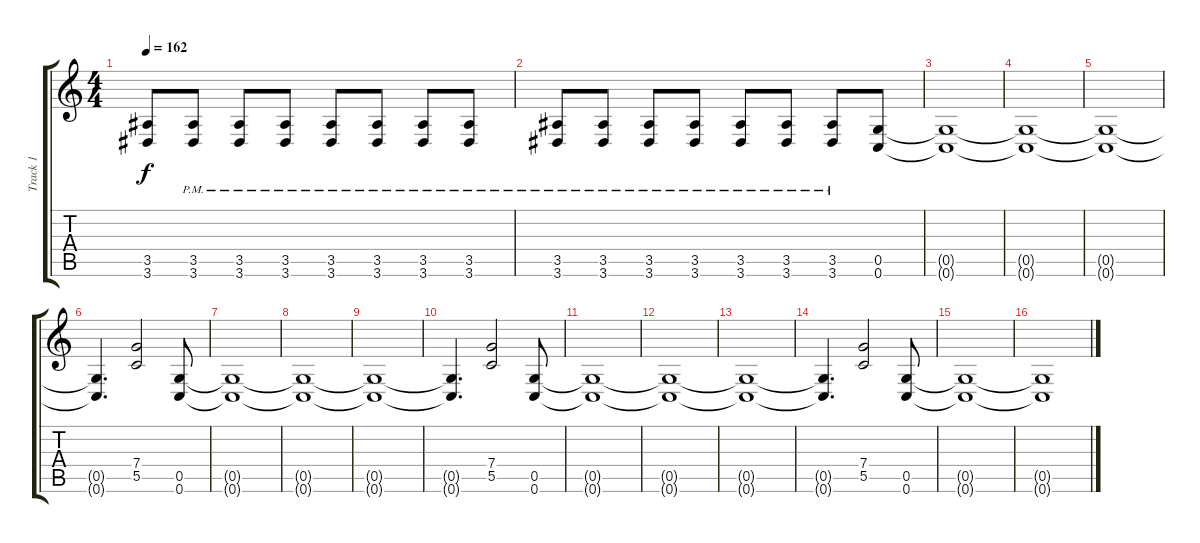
\track ("Track 1" "Track 1") {instrument distortionguitar}
\staff {score tabs}
\tuning (D4 A3 F3 C3 G2 C2) {hide}
\ts (4 4)
\tempo 162
\clef g2
\ks c
(3.5{t} 3.6{t}).8{dy f} (3.5{pm} 3.6{pm}).8 (3.5{pm} 3.6{pm}).8 (3.5{pm} 3.6{pm}).8 (3.5{pm} 3.6{pm}).8 (3.5{pm} 3.6{pm}).8 (3.5{pm} 3.6{pm}).8 (3.5{pm} 3.6{pm}).8 |
(3.5{pm} 3.6{pm}).8 (3.5{pm} 3.6{pm}).8 (3.5{pm} 3.6{pm}).8 (3.5{pm} 3.6{pm}).8 (3.5{pm} 3.6{pm}).8 (3.5{pm} 3.6{pm}).8 (3.5{pm} 3.6{pm}).8 (0.5 0.6).8 |
(0.5{t} 0.6{t}).1 |
(0.5{t} 0.6{t}).1 |
(0.5{t} 0.6{t}).1 |
(0.5{t} 0.6{t}).4{d} (7.4 5.5).2 (0.5 0.6).8 |
(0.5{t} 0.6{t}).1 |
(0.5{t} 0.6{t}).1 |
(0.5{t} 0.6{t}).1 |
(0.5{t} 0.6{t}).4{d} (7.4 5.5).2 (0.5 0.6).8 |
(0.5{t} 0.6{t}).1 |
(0.5{t} 0.6{t}).1 |
(0.5{t} 0.6{t}).1 |
(0.5{t} 0.6{t}).4{d} (7.4 5.5).2 (0.5 0.6).8 |
(0.5{t} 0.6{t}).1 |
(0.5{t} 0.6{t}).1
